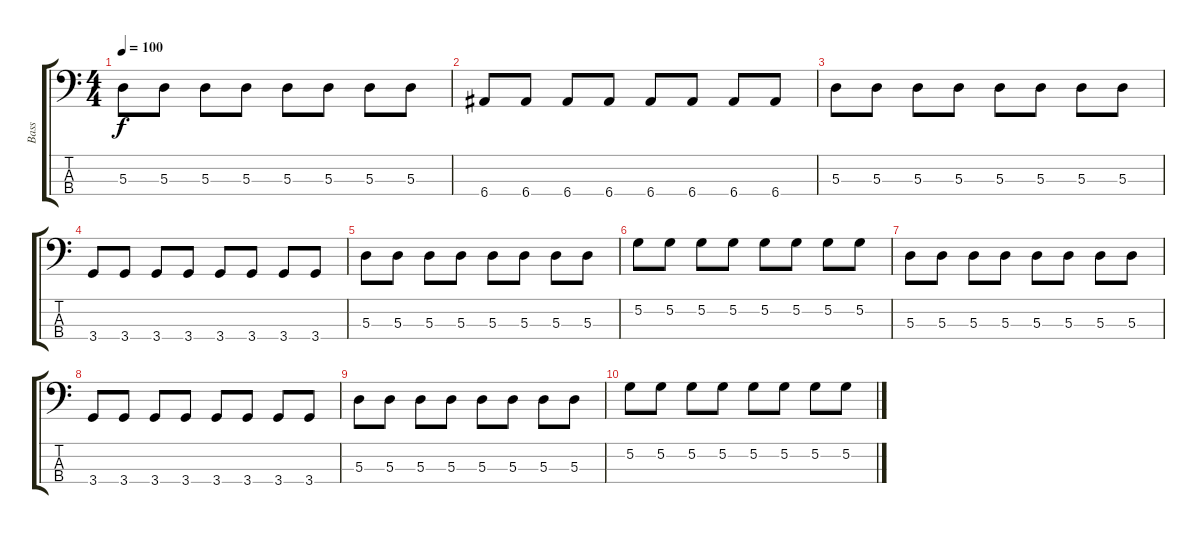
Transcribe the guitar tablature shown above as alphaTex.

\track ("Bass" "Bass") {instrument electricbassfinger}
\staff {score tabs}
\tuning (G2 D2 A1 E1) {hide}
\ts (4 4)
\tempo 100
\clef f4
\ks c
5.3.8{dy f} 5.3.8 5.3.8 5.3.8 5.3.8 5.3.8 5.3.8 5.3.8 |
6.4.8 6.4.8 6.4.8 6.4.8 6.4.8 6.4.8 6.4.8 6.4.8 |
5.3.8 5.3.8 5.3.8 5.3.8 5.3.8 5.3.8 5.3.8 5.3.8 |
3.4.8 3.4.8 3.4.8 3.4.8 3.4.8 3.4.8 3.4.8 3.4.8 |
5.3.8 5.3.8 5.3.8 5.3.8 5.3.8 5.3.8 5.3.8 5.3.8 |
5.2.8 5.2.8 5.2.8 5.2.8 5.2.8 5.2.8 5.2.8 5.2.8 |
5.3.8 5.3.8 5.3.8 5.3.8 5.3.8 5.3.8 5.3.8 5.3.8 |
3.4.8 3.4.8 3.4.8 3.4.8 3.4.8 3.4.8 3.4.8 3.4.8 |
5.3.8 5.3.8 5.3.8 5.3.8 5.3.8 5.3.8 5.3.8 5.3.8 |
5.2.8 5.2.8 5.2.8 5.2.8 5.2.8 5.2.8 5.2.8 5.2.8
